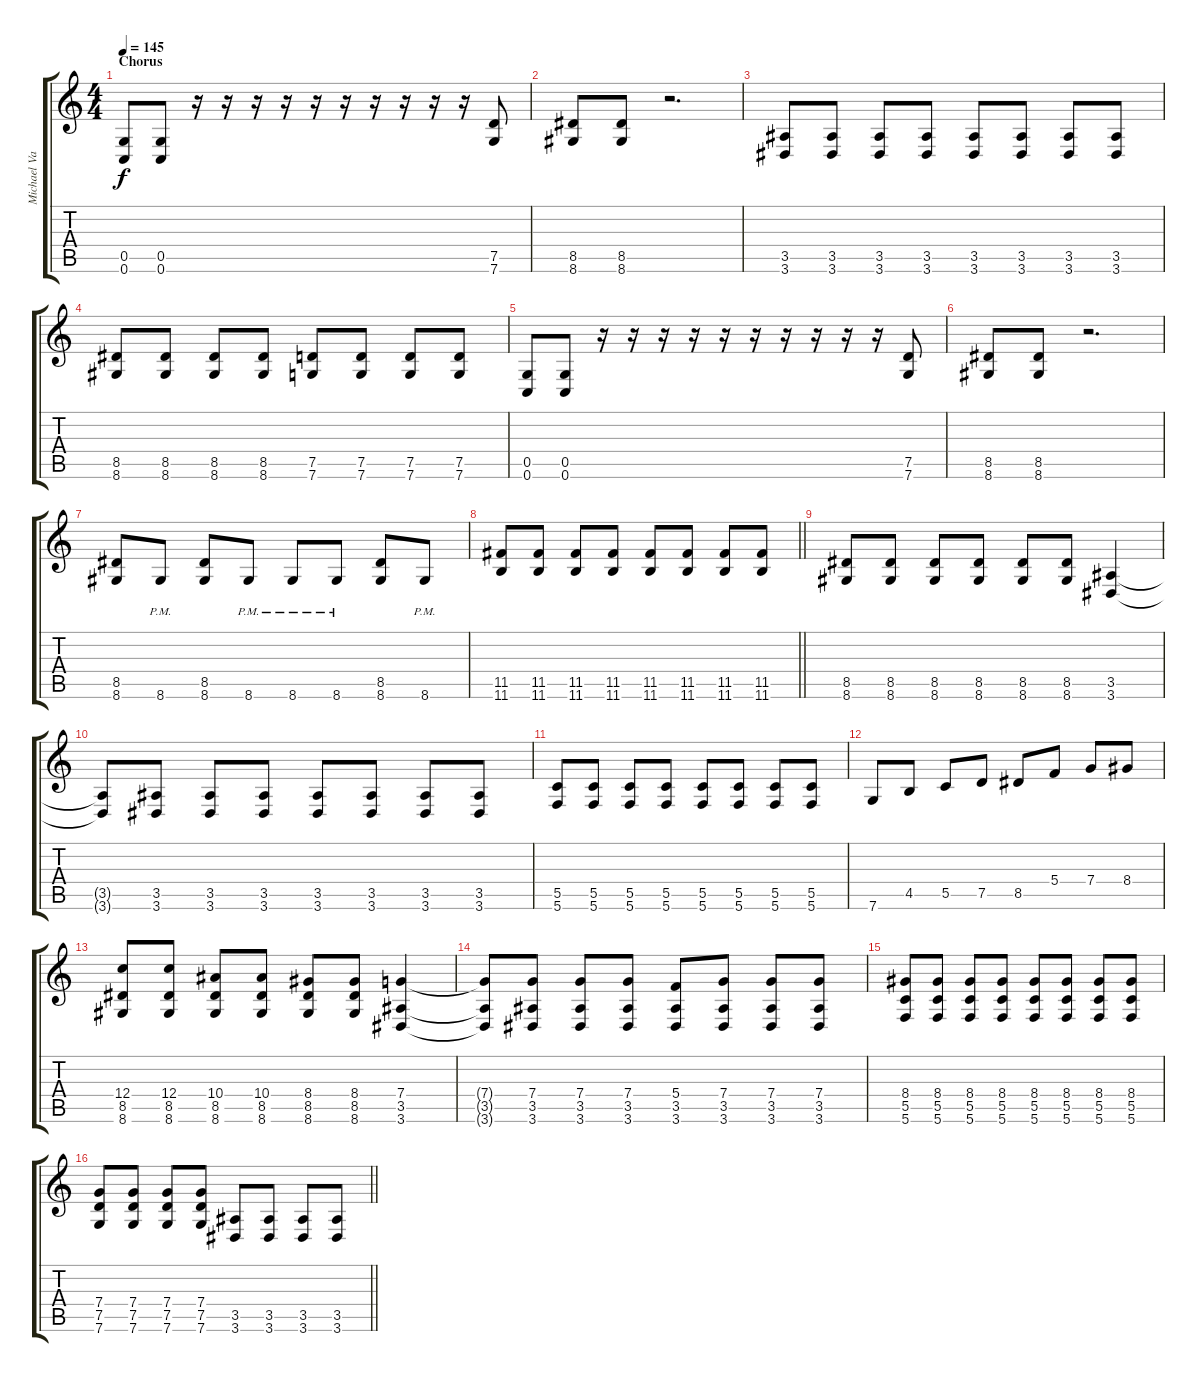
\track ("Michael Varlet" "Michael Va") {instrument distortionguitar}
\staff {score tabs}
\tuning (D4 A3 F3 C3 G2 C2) {hide}
\ts (4 4)
\section ("" "Chorus")
\tempo 145
\clef g2
\ks c
(0.5 0.6).8{dy f} (0.5 0.6).8 r.16 r.16 r.16 r.16 r.16 r.16 r.16 r.16 r.16 r.16 (7.5 7.6).8 |
(8.5 8.6).8 (8.5 8.6).8 r.2{d} |
(3.5 3.6).8 (3.5 3.6).8 (3.5 3.6).8 (3.5 3.6).8 (3.5 3.6).8 (3.5 3.6).8 (3.5 3.6).8 (3.5 3.6).8 |
(8.5 8.6).8 (8.5 8.6).8 (8.5 8.6).8 (8.5 8.6).8 (7.5 7.6).8 (7.5 7.6).8 (7.5 7.6).8 (7.5 7.6).8 |
(0.5 0.6).8 (0.5 0.6).8 r.16 r.16 r.16 r.16 r.16 r.16 r.16 r.16 r.16 r.16 (7.5 7.6).8 |
(8.5 8.6).8 (8.5 8.6).8 r.2{d} |
(8.5 8.6).8 8.6{pm}.8 (8.5 8.6).8 8.6{pm}.8 8.6{pm}.8 8.6{pm}.8 (8.5 8.6).8 8.6{pm}.8 |
\barLineRight lightlight
(11.5 11.6).8 (11.5 11.6).8 (11.5 11.6).8 (11.5 11.6).8 (11.5 11.6).8 (11.5 11.6).8 (11.5 11.6).8 (11.5 11.6).8 |
(8.5 8.6).8 (8.5 8.6).8 (8.5 8.6).8 (8.5 8.6).8 (8.5 8.6).8 (8.5 8.6).8 (3.5 3.6).4 |
(3.5{t} 3.6{t}).8 (3.5 3.6).8 (3.5 3.6).8 (3.5 3.6).8 (3.5 3.6).8 (3.5 3.6).8 (3.5 3.6).8 (3.5 3.6).8 |
(5.5 5.6).8 (5.5 5.6).8 (5.5 5.6).8 (5.5 5.6).8 (5.5 5.6).8 (5.5 5.6).8 (5.5 5.6).8 (5.5 5.6).8 |
7.6.8 4.5.8 5.5.8 7.5.8 8.5.8 5.4.8 7.4.8 8.4.8 |
(12.4 8.5 8.6).8 (12.4 8.5 8.6).8 (10.4 8.5 8.6).8 (10.4 8.5 8.6).8 (8.4 8.5 8.6).8 (8.4 8.5 8.6).8 (7.4 3.5 3.6).4 |
(7.4{t} 3.5{t} 3.6{t}).8 (7.4 3.5 3.6).8 (7.4 3.5 3.6).8 (7.4 3.5 3.6).8 (5.4 3.5 3.6).8 (7.4 3.5 3.6).8 (7.4 3.5 3.6).8 (7.4 3.5 3.6).8 |
(8.4 5.5 5.6).8 (8.4 5.5 5.6).8 (8.4 5.5 5.6).8 (8.4 5.5 5.6).8 (8.4 5.5 5.6).8 (8.4 5.5 5.6).8 (8.4 5.5 5.6).8 (8.4 5.5 5.6).8 |
\barLineRight lightlight
(7.4 7.5 7.6).8 (7.4 7.5 7.6).8 (7.4 7.5 7.6).8 (7.4 7.5 7.6).8 (3.5 3.6).8 (3.5 3.6).8 (3.5 3.6).8 (3.5 3.6).8
